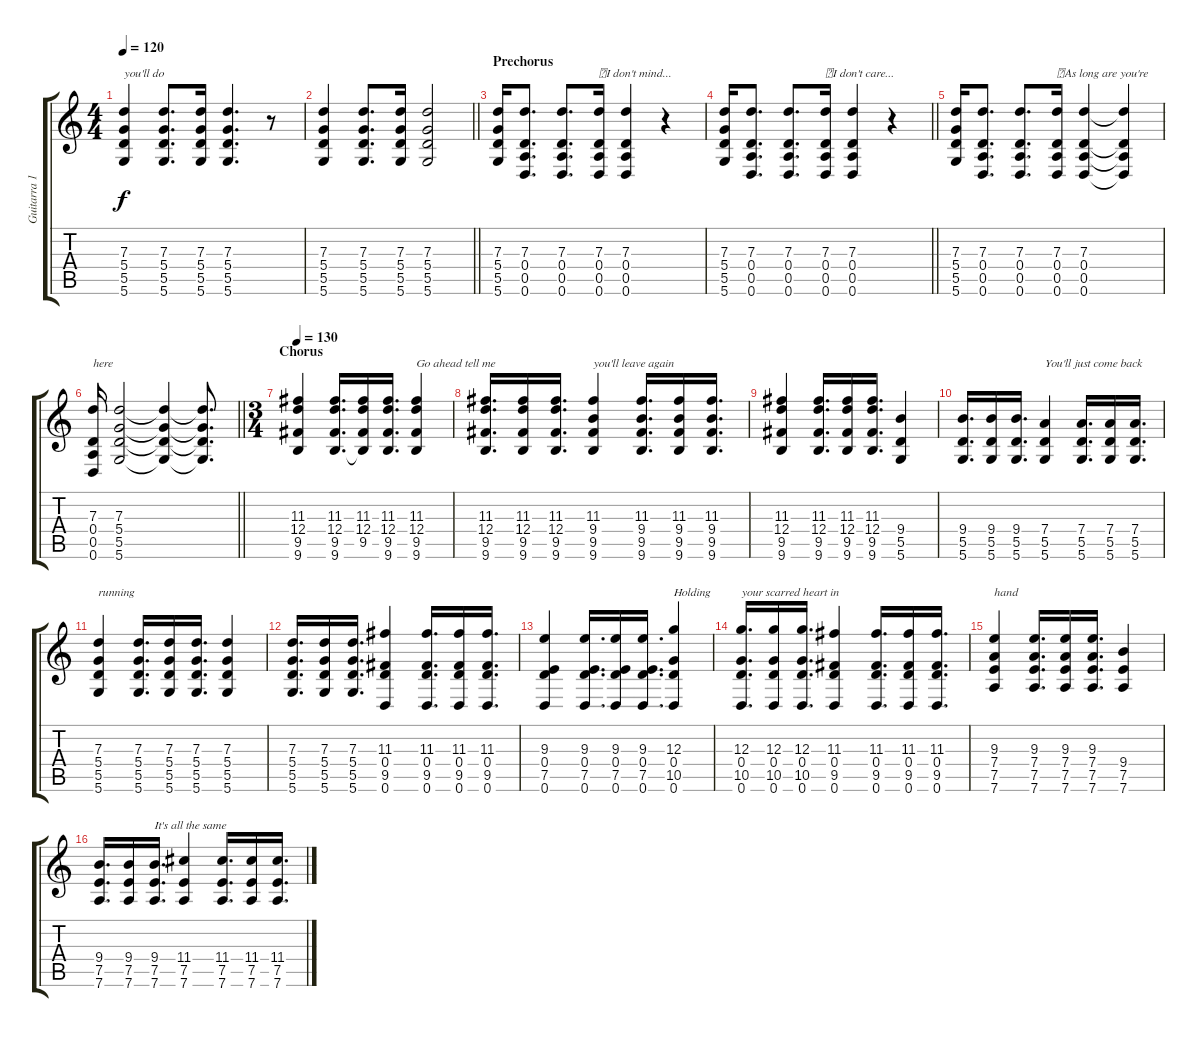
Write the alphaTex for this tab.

\track ("Guitarra 1" "Guitarra 1") {instrument acousticguitarnylon bank 1}
\staff {score tabs}
\tuning (E4 B3 G3 D3 A2 D2) {hide}
\ts (4 4)
\tempo 120
\clef g2
\ks c
(7.3 5.4 5.5 5.6).4{txt "you'll do" dy f} (7.3 5.4 5.5 5.6).8{d} (7.3 5.4 5.5 5.6).16 (7.3 5.4 5.5 5.6).4{d} r.8 |
\barLineRight lightlight
(7.3 5.4 5.5 5.6).4 (7.3 5.4 5.5 5.6).8{d} (7.3 5.4 5.5 5.6).16 (7.3 5.4 5.5 5.6).2 |
\section ("" "Prechorus")
(7.3 5.4 5.5 5.6).16 (7.3 0.4 0.5 0.6).8{d} (7.3 0.4 0.5 0.6).8{d} (7.3 0.4 0.5 0.6).16{txt "\tI don't mind..."} (7.3 0.4 0.5 0.6).4 r.4 |
\barLineRight lightlight
(7.3 5.4 5.5 5.6).16 (7.3 0.4 0.5 0.6).8{d} (7.3 0.4 0.5 0.6).8{d} (7.3 0.4 0.5 0.6).16{txt "\tI don't care..."} (7.3 0.4 0.5 0.6).4 r.4 |
(7.3 5.4 5.5 5.6).16 (7.3 0.4 0.5 0.6).8{d} (7.3 0.4 0.5 0.6).8{d} (7.3 0.4 0.5 0.6).16{txt "\tAs long are you're "} (7.3 0.4 0.5 0.6).4 (7.3{t} 0.4{t} 0.5{t} 0.6{t}).4 |
\barLineRight lightlight
(7.3 0.4 0.5 0.6).16{txt "here"} (7.3 5.4 5.5 5.6).2 (7.3{t} 5.4{t} 5.5{t} 5.6{t}).4 (7.3{t} 5.4{t} 5.5{t} 5.6{t}).8{d} |
\ts (3 4)
\section ("" "Chorus")
\tempo 130
(11.3 12.4 9.5 9.6).4 (11.3 12.4 9.5 9.6).16{d} (11.3 12.4 9.5 9.6{t}).16 (11.3 12.4 9.5 9.6).16{d} (11.3 12.4 9.5 9.6).4{txt "Go ahead tell me "} |
(11.3 12.4 9.5 9.6).16{d} (11.3 12.4 9.5 9.6).16 (11.3 12.4 9.5 9.6).16{d} (11.3 9.4 9.5 9.6).4{txt "you'll leave again"} (11.3 9.4 9.5 9.6).16{d} (11.3 9.4 9.5 9.6).16 (11.3 9.4 9.5 9.6).16{d} |
(11.3 12.4 9.5 9.6).4 (11.3 12.4 9.5 9.6).16{d} (11.3 12.4 9.5 9.6).16 (11.3 12.4 9.5 9.6).16{d} (9.4 5.5 5.6).4 |
(9.4 5.5 5.6).16{d} (9.4 5.5 5.6).16 (9.4 5.5 5.6).16{d} (7.4 5.5 5.6).4{txt "You'll just come back "} (7.4 5.5 5.6).16{d} (7.4 5.5 5.6).16 (7.4 5.5 5.6).16{d} |
(7.3 5.4 5.5 5.6).4{txt "running"} (7.3 5.4 5.5 5.6).16{d} (7.3 5.4 5.5 5.6).16 (7.3 5.4 5.5 5.6).16{d} (7.3 5.4 5.5 5.6).4 |
(7.3 5.4 5.5 5.6).16{d} (7.3 5.4 5.5 5.6).16 (7.3 5.4 5.5 5.6).16{d} (11.3 0.4 9.5 0.6).4 (11.3 0.4 9.5 0.6).16{d} (11.3 0.4 9.5 0.6).16 (11.3 0.4 9.5 0.6).16{d} |
(9.3 0.4 7.5 0.6).4 (9.3 0.4 7.5 0.6).16{d} (9.3 0.4 7.5 0.6).16 (9.3 0.4 7.5 0.6).16{d} (12.3 0.4 10.5 0.6).4{txt "Holding "} |
(12.3 0.4 10.5 0.6).16{d txt "your scarred heart in "} (12.3 0.4 10.5 0.6).16 (12.3 0.4 10.5 0.6).16{d} (11.3 0.4 9.5 0.6).4 (11.3 0.4 9.5 0.6).16{d} (11.3 0.4 9.5 0.6).16 (11.3 0.4 9.5 0.6).16{d} |
(9.3 7.4 7.5 7.6).4{txt "hand"} (9.3 7.4 7.5 7.6).16{d} (9.3 7.4 7.5 7.6).16 (9.3 7.4 7.5 7.6).16{d} (9.4 7.5 7.6).4 |
(9.4 7.5 7.6).16{d} (9.4 7.5 7.6).16 (9.4 7.5 7.6).16{d txt "It's all the same"} (11.4 7.5 7.6).4 (11.4 7.5 7.6).16{d} (11.4 7.5 7.6).16 (11.4 7.5 7.6).16{d}
